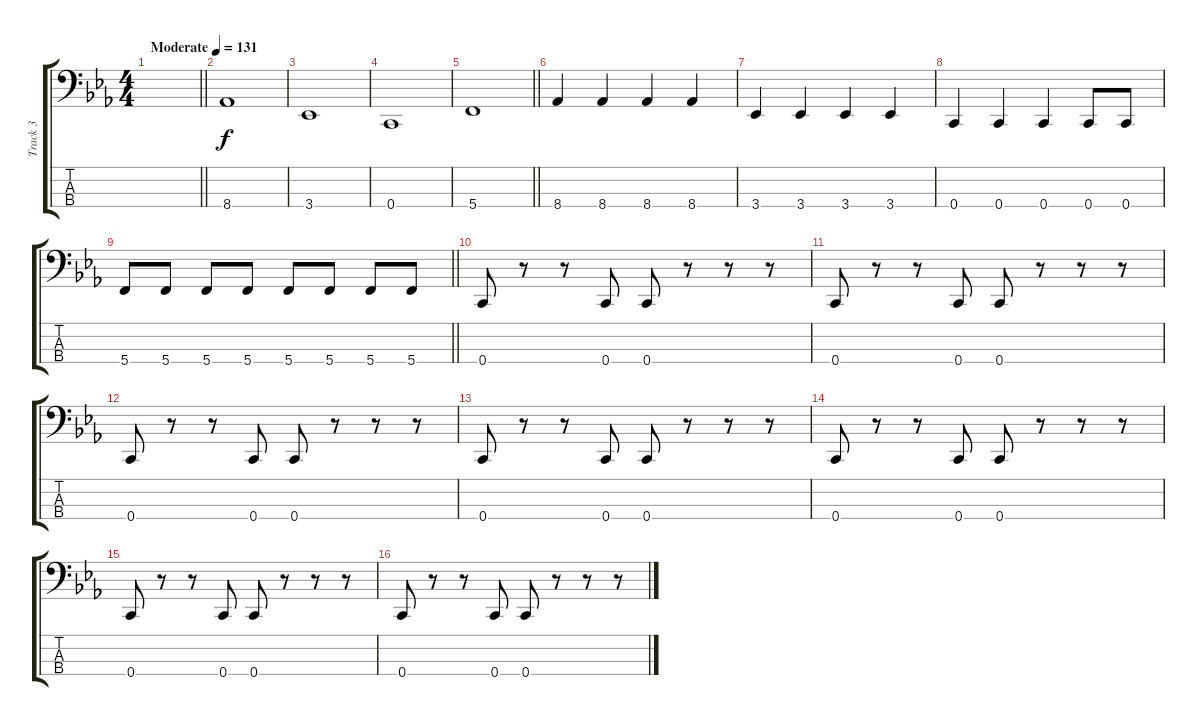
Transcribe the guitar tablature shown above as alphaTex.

\track ("Track 3" "Track 3") {instrument electricbassfinger}
\staff {score tabs}
\tuning (G2 D2 A1 C1) {hide}
\ts (4 4)
\tempo (131 "Moderate")
\clef f4
\barLineRight lightlight
\ks cminor
|
8.4.1 |
3.4.1 |
0.4.1 |
\barLineRight lightlight
5.4.1 |
8.4.4 8.4.4 8.4.4 8.4.4 |
3.4.4 3.4.4 3.4.4 3.4.4 |
0.4.4 0.4.4 0.4.4 0.4.8 0.4.8 |
\barLineRight lightlight
5.4.8 5.4.8 5.4.8 5.4.8 5.4.8 5.4.8 5.4.8 5.4.8 |
0.4.8 r.8 r.8 0.4.8 0.4.8 r.8 r.8 r.8 |
0.4.8 r.8 r.8 0.4.8 0.4.8 r.8 r.8 r.8 |
0.4.8 r.8 r.8 0.4.8 0.4.8 r.8 r.8 r.8 |
0.4.8 r.8 r.8 0.4.8 0.4.8 r.8 r.8 r.8 |
0.4.8 r.8 r.8 0.4.8 0.4.8 r.8 r.8 r.8 |
0.4.8 r.8 r.8 0.4.8 0.4.8 r.8 r.8 r.8 |
0.4.8 r.8 r.8 0.4.8 0.4.8 r.8 r.8 r.8
